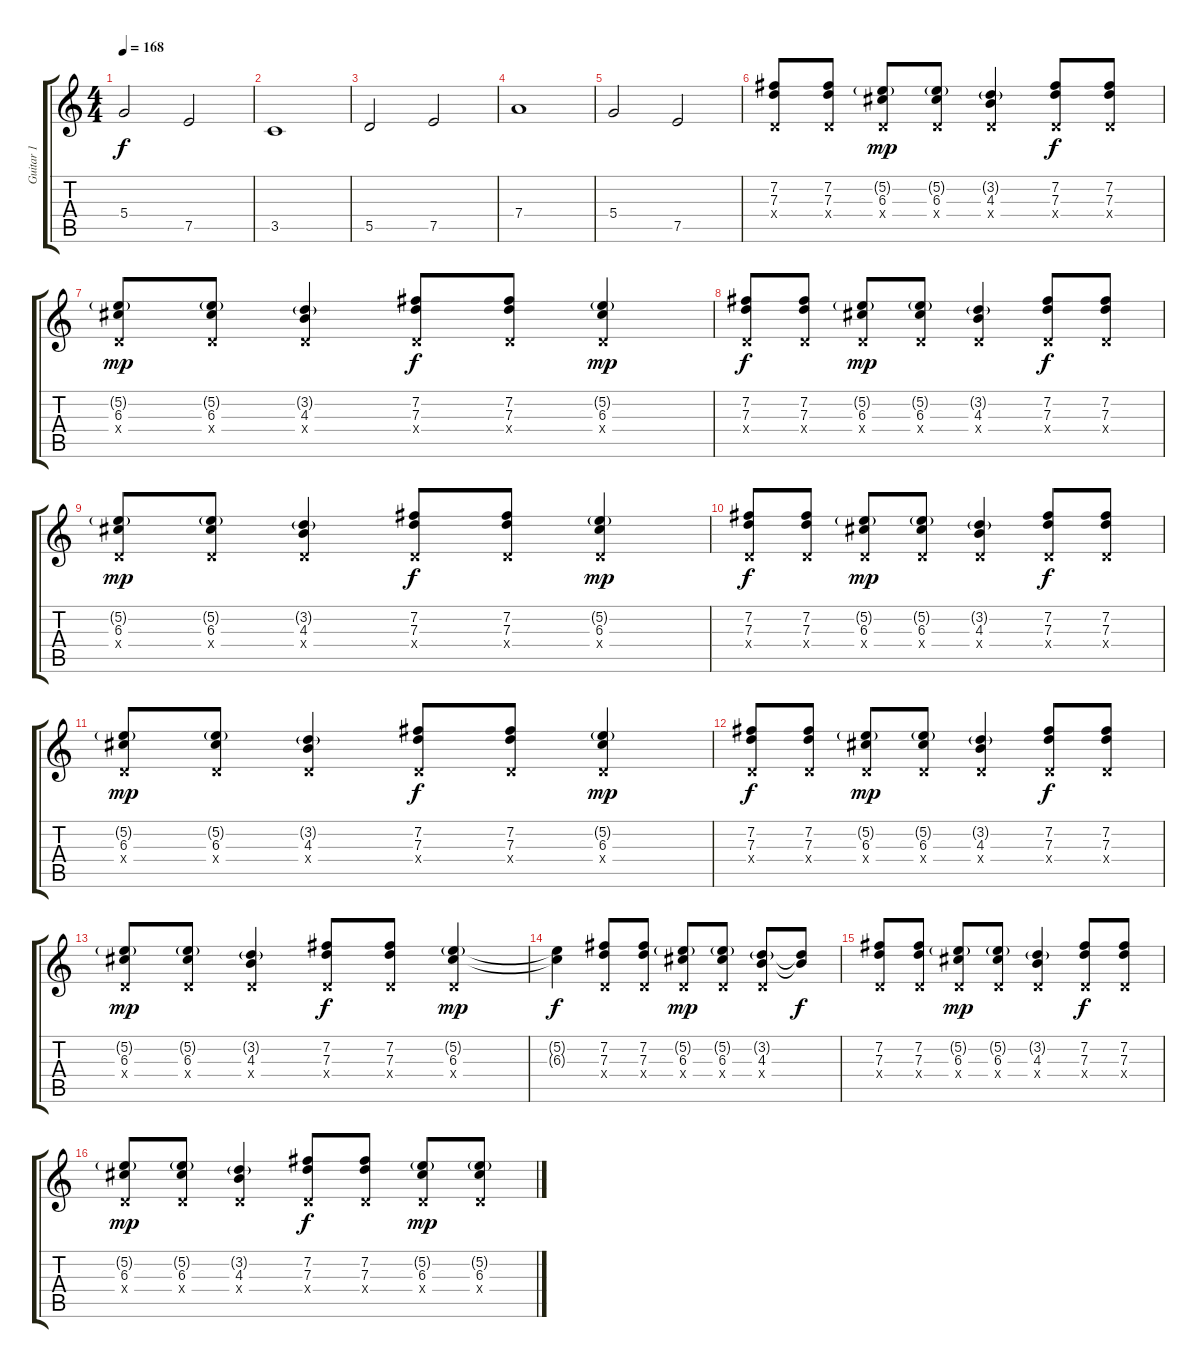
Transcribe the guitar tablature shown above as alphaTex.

\track ("Guitar 1" "Guitar 1") {instrument distortionguitar}
\staff {score tabs}
\tuning (E4 B3 G3 D3 A2 E2) {hide}
\ts (4 4)
\tempo 168
\clef g2
\ks c
5.4.2{dy f} 7.5.2 |
3.5.1 |
5.5.2 7.5.2 |
7.4.1 |
5.4.2 7.5.2 |
(7.2 7.3 0.4{x}).8{volume 10} (7.2 7.3 0.4{x}).8 (5.2{g} 6.3 0.4{x}).8{dy mp} (5.2{g} 6.3 0.4{x}).8 (3.2{g} 4.3 0.4{x}).4 (7.2 7.3 0.4{x}).8{dy f} (7.2 7.3 0.4{x}).8 |
(5.2{g} 6.3 0.4{x}).8{dy mp} (5.2{g} 6.3 0.4{x}).8 (3.2{g} 4.3 0.4{x}).4 (7.2 7.3 0.4{x}).8{dy f} (7.2 7.3 0.4{x}).8 (5.2{g} 6.3 0.4{x}).4{dy mp} |
(7.2 7.3 0.4{x}).8{dy f} (7.2 7.3 0.4{x}).8 (5.2{g} 6.3 0.4{x}).8{dy mp} (5.2{g} 6.3 0.4{x}).8 (3.2{g} 4.3 0.4{x}).4 (7.2 7.3 0.4{x}).8{dy f} (7.2 7.3 0.4{x}).8 |
(5.2{g} 6.3 0.4{x}).8{dy mp} (5.2{g} 6.3 0.4{x}).8 (3.2{g} 4.3 0.4{x}).4 (7.2 7.3 0.4{x}).8{dy f} (7.2 7.3 0.4{x}).8 (5.2{g} 6.3 0.4{x}).4{dy mp} |
(7.2 7.3 0.4{x}).8{dy f volume 10} (7.2 7.3 0.4{x}).8 (5.2{g} 6.3 0.4{x}).8{dy mp} (5.2{g} 6.3 0.4{x}).8 (3.2{g} 4.3 0.4{x}).4 (7.2 7.3 0.4{x}).8{dy f} (7.2 7.3 0.4{x}).8 |
(5.2{g} 6.3 0.4{x}).8{dy mp} (5.2{g} 6.3 0.4{x}).8 (3.2{g} 4.3 0.4{x}).4 (7.2 7.3 0.4{x}).8{dy f} (7.2 7.3 0.4{x}).8 (5.2{g} 6.3 0.4{x}).4{dy mp} |
(7.2 7.3 0.4{x}).8{dy f} (7.2 7.3 0.4{x}).8 (5.2{g} 6.3 0.4{x}).8{dy mp} (5.2{g} 6.3 0.4{x}).8 (3.2{g} 4.3 0.4{x}).4 (7.2 7.3 0.4{x}).8{dy f} (7.2 7.3 0.4{x}).8 |
(5.2{g} 6.3 0.4{x}).8{dy mp} (5.2{g} 6.3 0.4{x}).8 (3.2{g} 4.3 0.4{x}).4 (7.2 7.3 0.4{x}).8{dy f} (7.2 7.3 0.4{x}).8 (5.2{g} 6.3 0.4{x}).4{dy mp} |
(5.2{t} 6.3{t}).4{dy f volume 10} (7.2 7.3 0.4{x}).8 (7.2 7.3 0.4{x}).8 (5.2{g} 6.3 0.4{x}).8{dy mp} (5.2{g} 6.3 0.4{x}).8 (3.2{g} 4.3 0.4{x}).8 (3.2{t} 4.3{t}).8{dy f} |
(7.2 7.3 0.4{x}).8 (7.2 7.3 0.4{x}).8 (5.2{g} 6.3 0.4{x}).8{dy mp} (5.2{g} 6.3 0.4{x}).8 (3.2{g} 4.3 0.4{x}).4 (7.2 7.3 0.4{x}).8{dy f} (7.2 7.3 0.4{x}).8 |
(5.2{g} 6.3 0.4{x}).8{dy mp} (5.2{g} 6.3 0.4{x}).8 (3.2{g} 4.3 0.4{x}).4 (7.2 7.3 0.4{x}).8{dy f} (7.2 7.3 0.4{x}).8 (5.2{g} 6.3 0.4{x}).8{dy mp} (5.2{g} 6.3 0.4{x}).8
